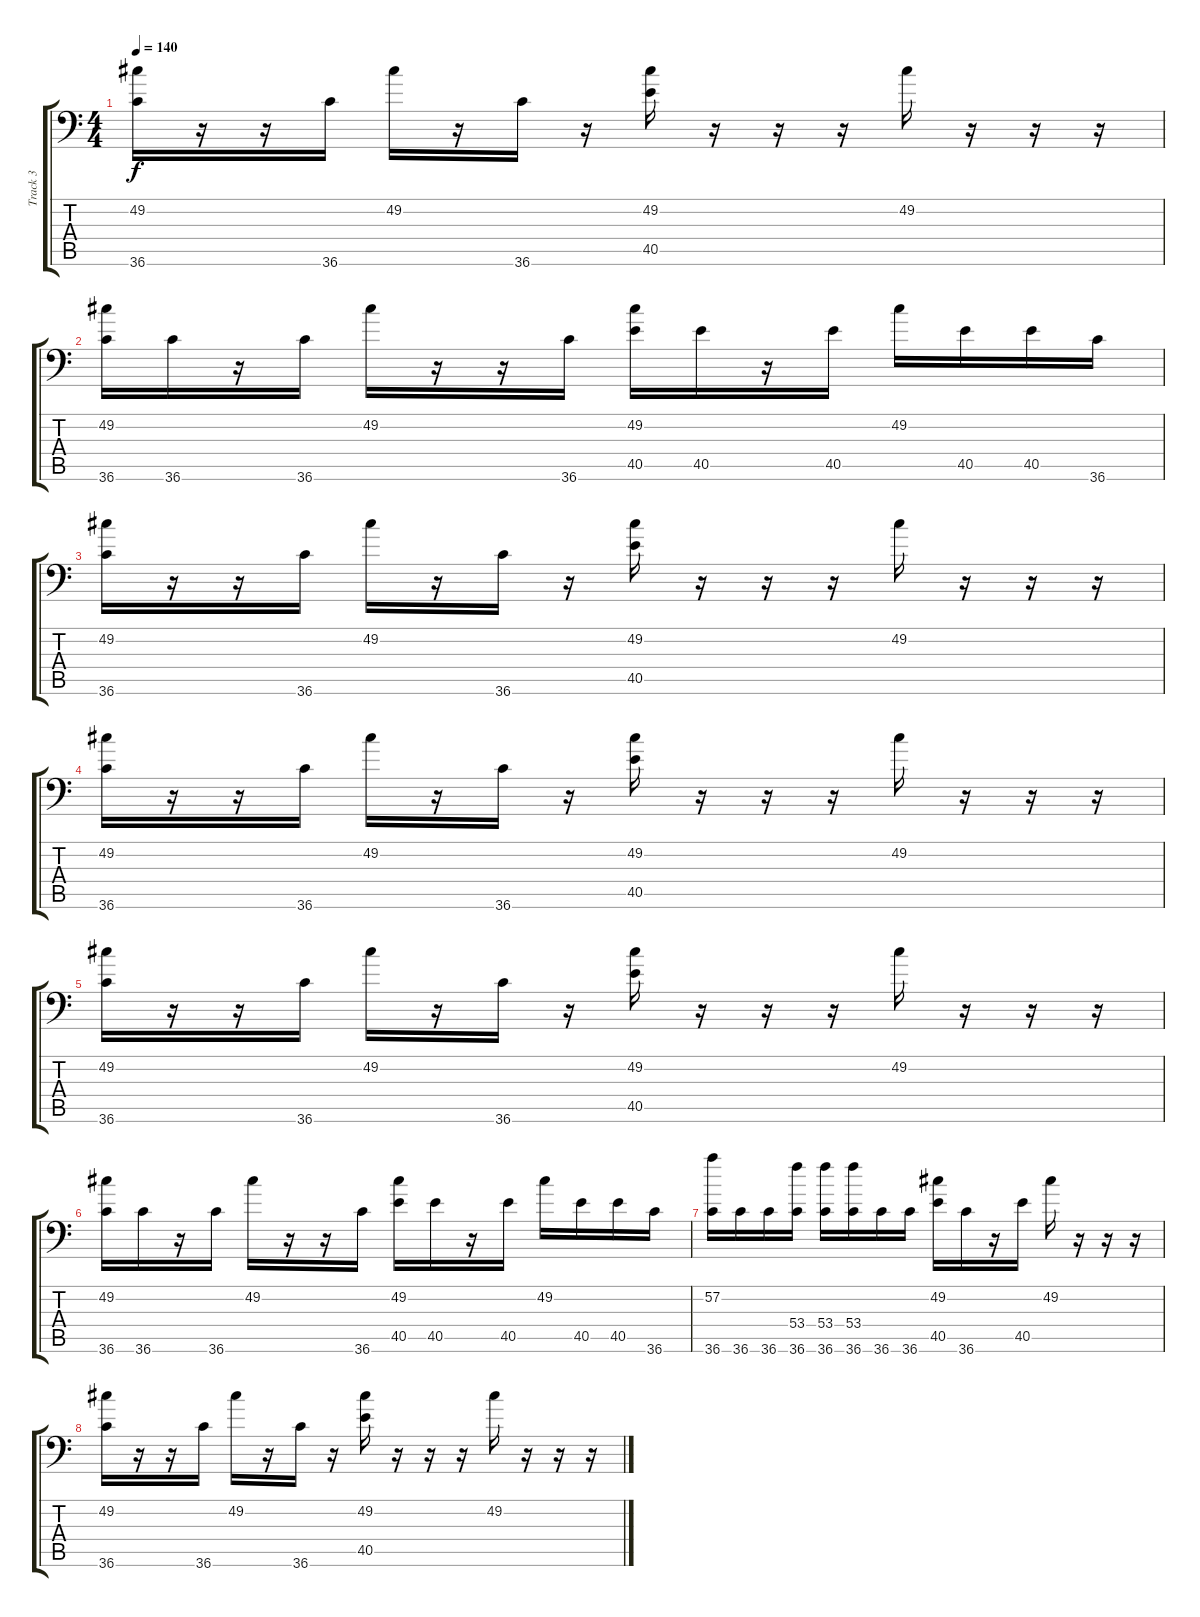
\track ("Track 3" "Track 3") {instrument acousticgrandpiano}
\staff {score tabs}
\tuning (C-1 C-1 C-1 C-1 C-1 C-1) {hide}
\ts (4 4)
\tempo 140
\clef f4
\ks c
(49.2 36.6).16{dy f} r.16 r.16 36.6.16 49.2.16 r.16 36.6.16 r.16 (49.2 40.5).16 r.16 r.16 r.16 49.2.16 r.16 r.16 r.16 |
(49.2 36.6).16 36.6.16 r.16 36.6.16 49.2.16 r.16 r.16 36.6.16 (49.2 40.5).16 40.5.16 r.16 40.5.16 49.2.16 40.5.16 40.5.16 36.6.16 |
(49.2 36.6).16 r.16 r.16 36.6.16 49.2.16 r.16 36.6.16 r.16 (49.2 40.5).16 r.16 r.16 r.16 49.2.16 r.16 r.16 r.16 |
(49.2 36.6).16 r.16 r.16 36.6.16 49.2.16 r.16 36.6.16 r.16 (49.2 40.5).16 r.16 r.16 r.16 49.2.16 r.16 r.16 r.16 |
(49.2 36.6).16 r.16 r.16 36.6.16 49.2.16 r.16 36.6.16 r.16 (49.2 40.5).16 r.16 r.16 r.16 49.2.16 r.16 r.16 r.16 |
(49.2 36.6).16 36.6.16 r.16 36.6.16 49.2.16 r.16 r.16 36.6.16 (49.2 40.5).16 40.5.16 r.16 40.5.16 49.2.16 40.5.16 40.5.16 36.6.16 |
(57.2 36.6).16 36.6.16 36.6.16 (53.4 36.6).16 (53.4 36.6).16 (53.4 36.6).16 36.6.16 36.6.16 (49.2 40.5).16 36.6.16 r.16 40.5.16 49.2.16 r.16 r.16 r.16 |
(49.2 36.6).16 r.16 r.16 36.6.16 49.2.16 r.16 36.6.16 r.16 (49.2 40.5).16 r.16 r.16 r.16 49.2.16 r.16 r.16 r.16
